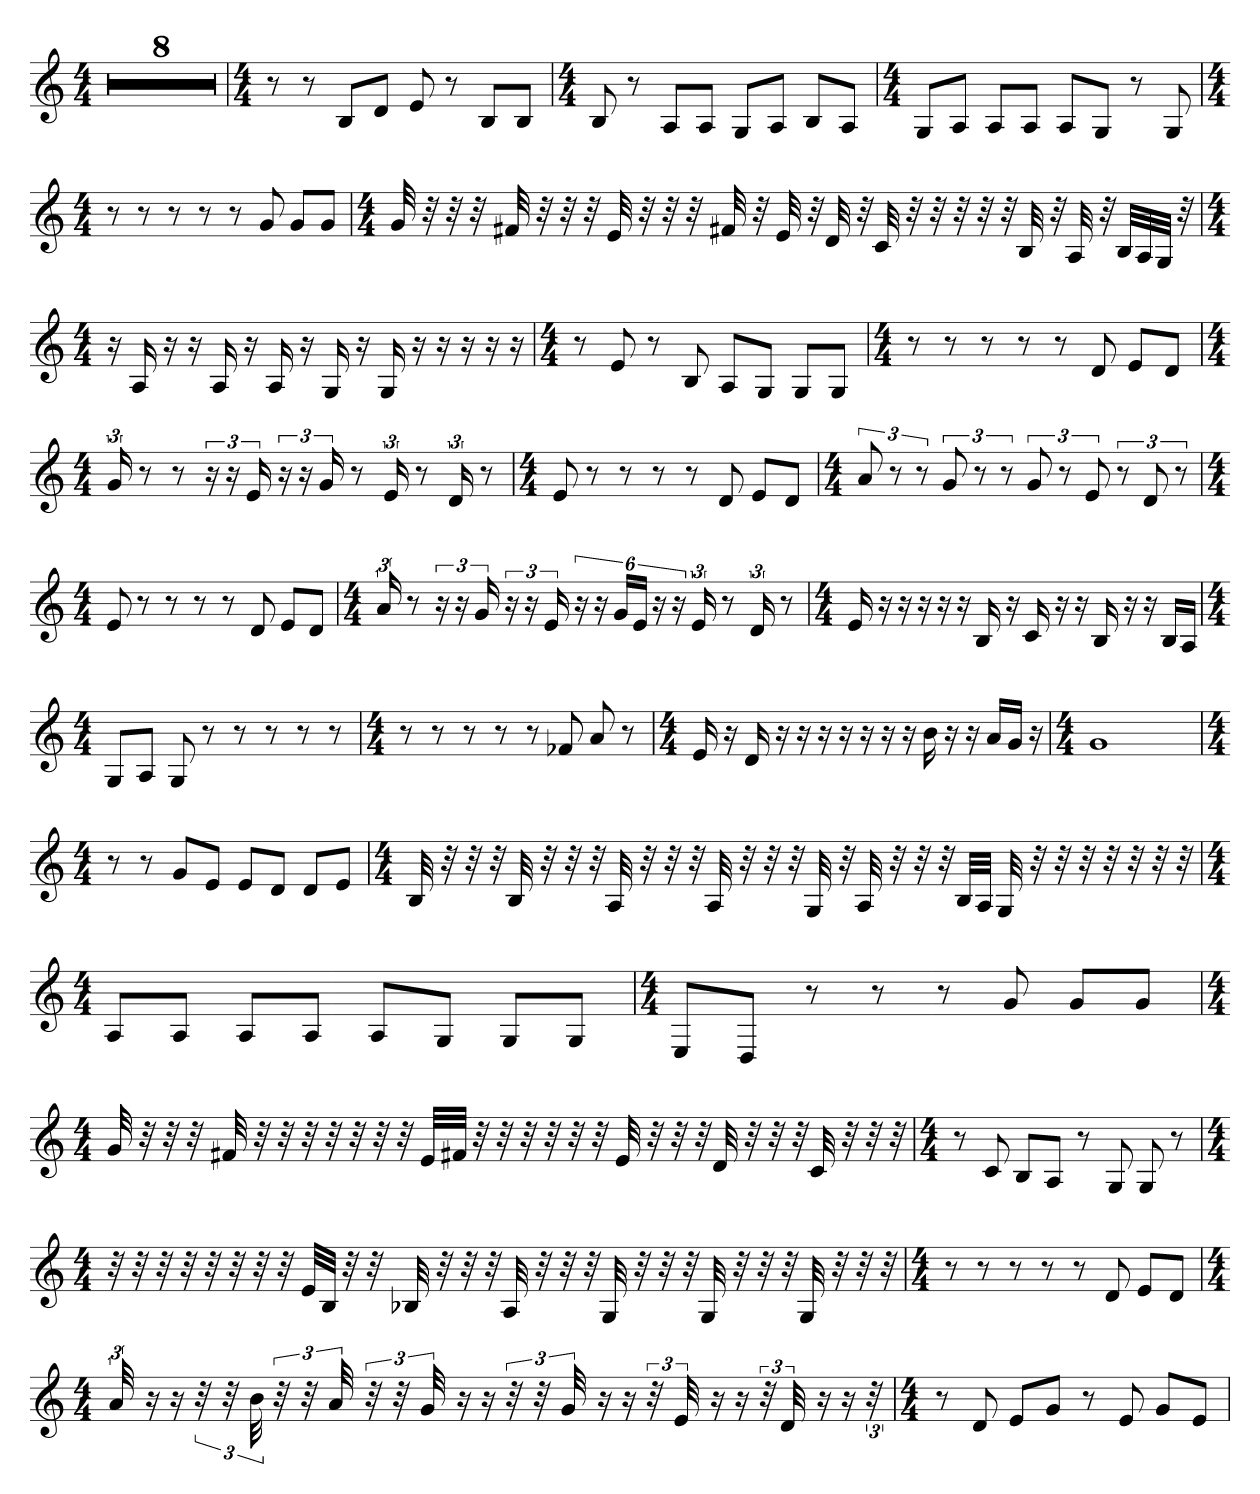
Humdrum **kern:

**kern
*part1
*staff1
*M4/4
=
1r
=
*M4/4
1r
=
*M4/4
1r
=
*M4/4
1r
=
*M4/4
1r
=
*M4/4
1r
=
*M4/4
1r
=
*M4/4
1r
=
*M4/4
8r
8r
8BL
8dJ
8e
8r
8BL
8BJ
=
*M4/4
8B
8r
8AL
8AJ
8GL
8AJ
8BL
8AJ
=
*M4/4
8GL
8AJ
8AL
8AJ
8AL
8GJ
8r
8G
=
*M4/4
8r
8r
8r
8r
8r
8g
8gL
8gJ
=
*M4/4
32g
32r
32r
32r
32f#X
32r
32r
32r
32e
32r
32r
32r
32f#X
32r
32e
32r
32d
32r
32c
32r
32r
32r
32r
32r
32B
32r
32A
32r
32BLLL
32A
32GJJJ
32r
=
*M4/4
16r
16A
16r
16r
16A
16r
16A
16r
16G
16r
16G
16r
16r
16r
16r
16r
=
*M4/4
8r
8e
8r
8B
8AL
8GJ
8GL
8GJ
=
*M4/4
8r
8r
8r
8r
8r
8d
8eL
8dJ
=
*M4/4
24g
8r
8r
24r
24r
24e
24r
24r
24g
8r
24e
8r
24d
8r
=
*M4/4
8e
8r
8r
8r
8r
8d
8eL
8dJ
=
*M4/4
12a
12r
12r
12g
12r
12r
12g
12r
12e
12r
12d
12r
=
*M4/4
8e
8r
8r
8r
8r
8d
8eL
8dJ
=
*M4/4
24a
8r
24r
24r
24g
24r
24r
24e
24r
24r
24gLL
24eJJ
24r
24r
24e
8r
24d
8r
=
*M4/4
16e
16r
16r
16r
16r
16r
16B
16r
16c
16r
16r
16B
16r
16r
16BLL
16AJJ
=
*M4/4
8GL
8AJ
8G
8r
8r
8r
8r
8r
=
*M4/4
8r
8r
8r
8r
8r
8f-X
8a
8r
=
*M4/4
16e
16r
16d
16r
16r
16r
16r
16r
16r
16r
16b
16r
16r
16aLL
16gJJ
16r
=
*M4/4
1g
=
*M4/4
8r
8r
8gL
8eJ
8eL
8dJ
8dL
8eJ
=
*M4/4
32B
32r
32r
32r
32B
32r
32r
32r
32A
32r
32r
32r
32A
32r
32r
32r
32G
32r
32A
32r
32r
32r
32BLLL
32AJJJ
32G
32r
32r
32r
32r
32r
32r
32r
=
*M4/4
8AL
8AJ
8AL
8AJ
8AL
8GJ
8GL
8GJ
=
*M4/4
8EL
8DJ
8r
8r
8r
8g
8gL
8gJ
=
*M4/4
32g
32r
32r
32r
32f#X
32r
32r
32r
32r
32r
32r
32r
32eLLL
32f#XJJJ
32r
32r
32r
32r
32r
32r
32e
32r
32r
32r
32d
32r
32r
32r
32c
32r
32r
32r
=
*M4/4
8r
8c
8BL
8AJ
8r
8G
8G
8r
=
*M4/4
32r
32r
32r
32r
32r
32r
32r
32r
32eLLL
32BJJJ
32r
32r
32B-X
32r
32r
32r
32A
32r
32r
32r
32G
32r
32r
32r
32G
32r
32r
32r
32G
32r
32r
32r
=
*M4/4
8r
8r
8r
8r
8r
8d
8eL
8dJ
=
*M4/4
48a
16r
16r
48r
48r
48b
48r
48r
48a
48r
48r
48g
16r
16r
48r
48r
48g
16r
16r
48r
48e
16r
16r
48r
48d
16r
16r
48r
=
*M4/4
8r
8d
8eL
8gJ
8r
8e
8gL
8eJ
=
*-
